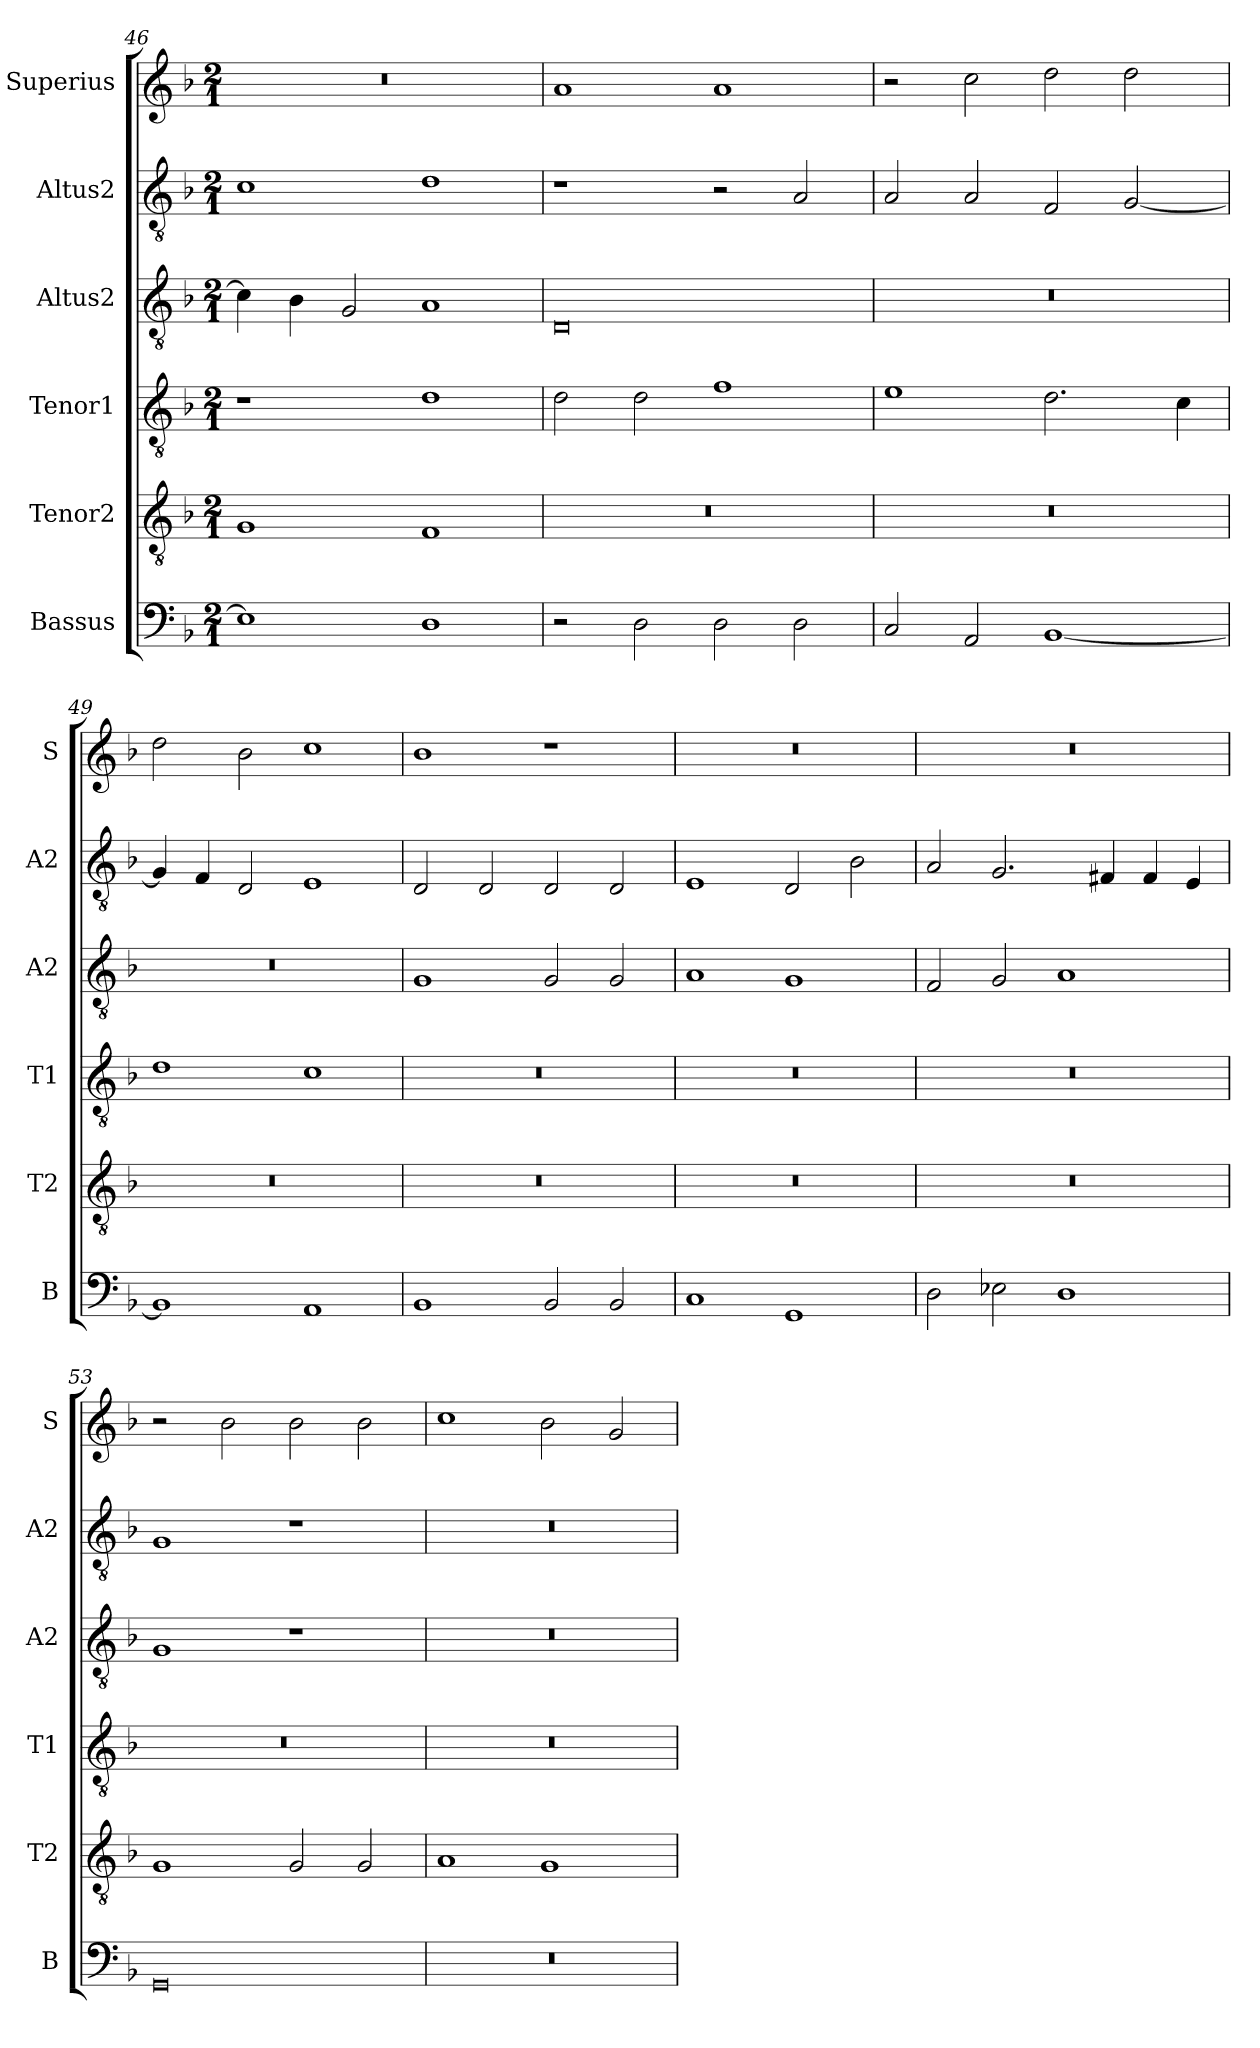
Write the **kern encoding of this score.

**kern	**kern	**kern	**kern	**kern	**kern
*part6	*part5	*part4	*part3	*part2	*part1
*staff6	*staff5	*staff4	*staff3	*staff2	*staff1
*I"Bassus	*I"Tenor2	*I"Tenor1	*I"Altus2	*I"Altus2	*I"Superius
*I'B	*I'T2	*I'T1	*I'A2	*I'A2	*I'S
*clefF4	*clefGv2	*clefGv2	*clefGv2	*clefGv2	*clefG2
*k[b-]	*k[b-]	*k[b-]	*k[b-]	*k[b-]	*k[b-]
*M2/1	*M2/1	*M2/1	*M2/1	*M2/1	*M2/1
=46	=46	=46	=46	=46	=46
1E-]	1G	1r	4c\]	1c	0r
.	.	.	4B-\	.	.
.	.	.	2G/	.	.
1D	1F	1d	1A	1d	.
=47	=47	=47	=47	=47	=47
2r	0r	2d\	0D	1r	1a
2D\	.	2d\	.	.	.
2D\	.	1f	.	2r	1a
2D\	.	.	.	2A/	.
=48	=48	=48	=48	=48	=48
2C/	0r	1e	0r	2A/	2r
2AA/	.	.	.	2A/	2cc\
[1BB-	.	2.d\	.	2F/	2dd\
.	.	.	.	[2G/	2dd\
.	.	4c\	.	.	.
=49	=49	=49	=49	=49	=49
1BB-]	0r	1d	0r	4G/]	2dd\
.	.	.	.	4F/	.
.	.	.	.	2D/	2b-\
1AA	.	1c	.	1E	1cc
=50	=50	=50	=50	=50	=50
1BB-	0r	0r	1G	2D/	1b-
.	.	.	.	2D/	.
2BB-/	.	.	2G/	2D/	1r
2BB-/	.	.	2G/	2D/	.
=51	=51	=51	=51	=51	=51
1C	0r	0r	1A	1E	0r
1GG	.	.	1G	2D/	.
.	.	.	.	2B-\	.
=52	=52	=52	=52	=52	=52
2D\	0r	0r	2F/	2A/	0r
2E-X\	.	.	2G/	2.G/	.
1D	.	.	1A	.	.
.	.	.	.	4F#X/	.
.	.	.	.	4F#/	.
.	.	.	.	4E/	.
=53	=53	=53	=53	=53	=53
0GG	1G	0r	1G	1G	2r
.	.	.	.	.	2b-\
.	2G/	.	1r	1r	2b-\
.	2G/	.	.	.	2b-\
=54	=54	=54	=54	=54	=54
0r	1A	0r	0r	0r	1cc
.	1G	.	.	.	2b-\
.	.	.	.	.	2g/
=	=	=	=	=	=
*-	*-	*-	*-	*-	*-
